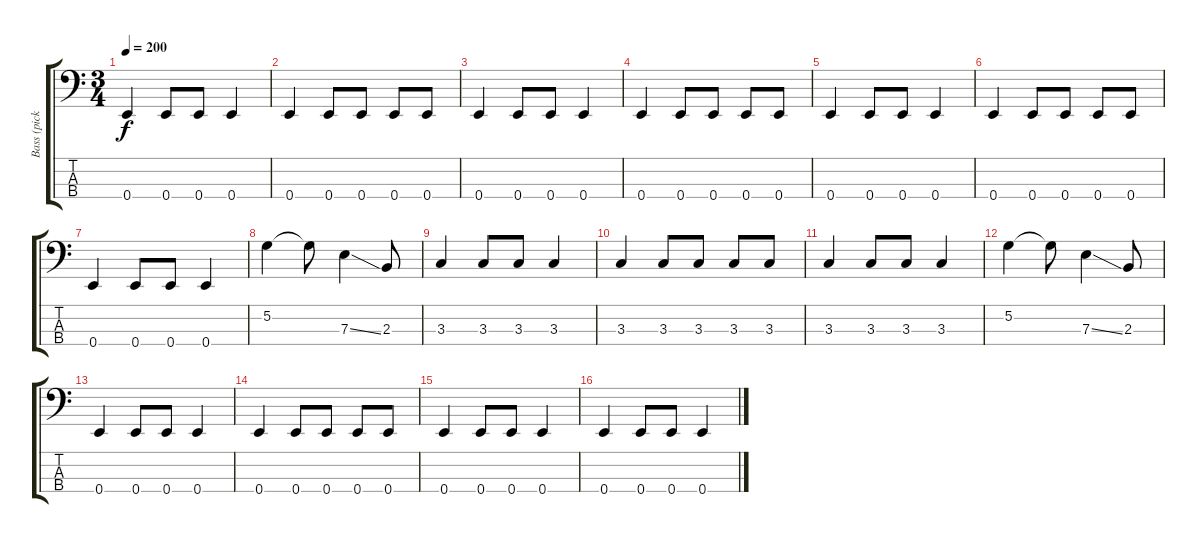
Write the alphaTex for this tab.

\track ("Bass (pick)" "Bass (pick") {instrument electricbasspick}
\staff {score tabs}
\tuning (G2 D2 A1 E1) {hide}
\ts (3 4)
\tempo 200
\clef f4
\ks c
0.4.4{dy f} 0.4.8 0.4.8 0.4.4 |
0.4.4 0.4.8 0.4.8 0.4.8 0.4.8 |
0.4.4 0.4.8 0.4.8 0.4.4 |
0.4.4 0.4.8 0.4.8 0.4.8 0.4.8 |
0.4.4 0.4.8 0.4.8 0.4.4 |
0.4.4 0.4.8 0.4.8 0.4.8 0.4.8 |
0.4.4 0.4.8 0.4.8 0.4.4 |
5.2.4 5.2{t}.8 7.3{ss}.4 2.3.8 |
3.3.4 3.3.8 3.3.8 3.3.4 |
3.3.4 3.3.8 3.3.8 3.3.8 3.3.8 |
3.3.4 3.3.8 3.3.8 3.3.4 |
5.2.4 5.2{t}.8 7.3{ss}.4 2.3.8 |
0.4.4 0.4.8 0.4.8 0.4.4 |
0.4.4 0.4.8 0.4.8 0.4.8 0.4.8 |
0.4.4 0.4.8 0.4.8 0.4.4 |
0.4.4 0.4.8 0.4.8 0.4.4
